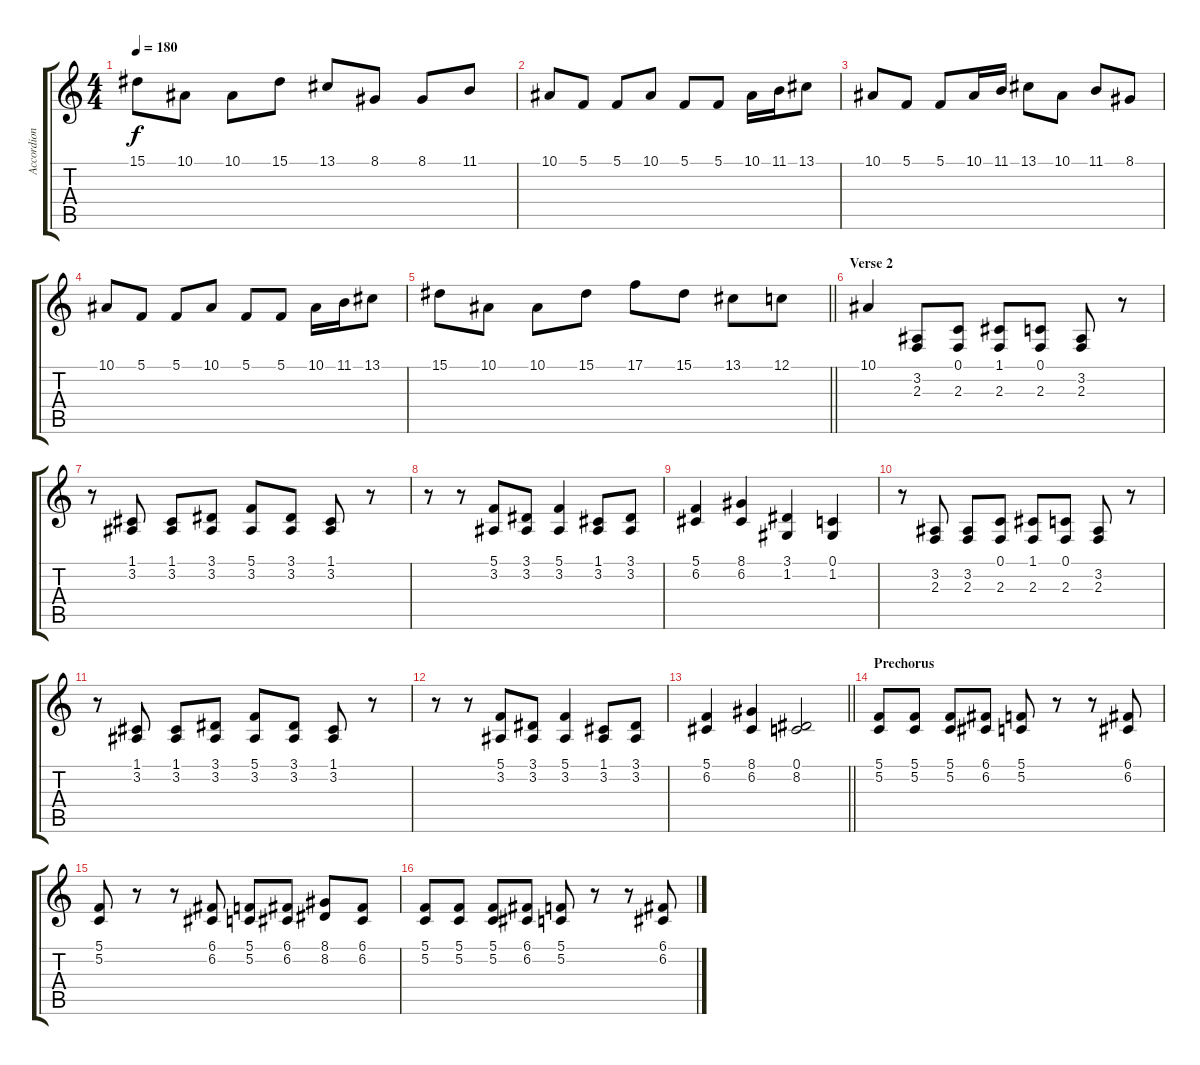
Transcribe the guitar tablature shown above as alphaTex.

\track ("Accordion" "Accordion") {instrument accordion}
\staff {score tabs}
\tuning (C4 G3 Eb3 Bb2 F2 C2) {hide}
\ts (4 4)
\tempo 180
\clef g2
\ks c
15.1.8{dy f} 10.1.8 10.1.8 15.1.8 13.1.8 8.1.8 8.1.8 11.1.8 |
10.1.8 5.1.8 5.1.8 10.1.8 5.1.8 5.1.8 10.1.16 11.1.16 13.1.8 |
10.1.8 5.1.8 5.1.8 10.1.16 11.1.16 13.1.8 10.1.8 11.1.8 8.1.8 |
10.1.8 5.1.8 5.1.8 10.1.8 5.1.8 5.1.8 10.1.16 11.1.16 13.1.8 |
\barLineRight lightlight
15.1.8 10.1.8 10.1.8 15.1.8 17.1.8 15.1.8 13.1.8 12.1.8 |
\section ("" "Verse 2")
10.1.4 (3.2 2.3).8 (0.1 2.3).8 (1.1 2.3).8 (0.1 2.3).8 (3.2 2.3).8 r.8 |
r.8 (1.1 3.2).8 (1.1 3.2).8 (3.1 3.2).8 (5.1 3.2).8 (3.1 3.2).8 (1.1 3.2).8 r.8 |
r.8 r.8 (5.1 3.2).8 (3.1 3.2).8 (5.1 3.2).4 (1.1 3.2).8 (3.1 3.2).8 |
(5.1 6.2).4 (8.1 6.2).4 (3.1 1.2).4 (0.1 1.2).4 |
r.8 (3.2 2.3).8 (3.2 2.3).8 (0.1 2.3).8 (1.1 2.3).8 (0.1 2.3).8 (3.2 2.3).8 r.8 |
r.8 (1.1 3.2).8 (1.1 3.2).8 (3.1 3.2).8 (5.1 3.2).8 (3.1 3.2).8 (1.1 3.2).8 r.8 |
r.8 r.8 (5.1 3.2).8 (3.1 3.2).8 (5.1 3.2).4 (1.1 3.2).8 (3.1 3.2).8 |
\barLineRight lightlight
(5.1 6.2).4 (8.1 6.2).4 (0.1 8.2).2 |
\section ("" "Prechorus")
(5.1 5.2).8 (5.1 5.2).8 (5.1 5.2).8 (6.1 6.2).8 (5.1 5.2).8 r.8 r.8 (6.1 6.2).8 |
(5.1 5.2).8 r.8 r.8 (6.1 6.2).8 (5.1 5.2).8 (6.1 6.2).8 (8.1 8.2).8 (6.1 6.2).8 |
(5.1 5.2).8 (5.1 5.2).8 (5.1 5.2).8 (6.1 6.2).8 (5.1 5.2).8 r.8 r.8 (6.1 6.2).8
